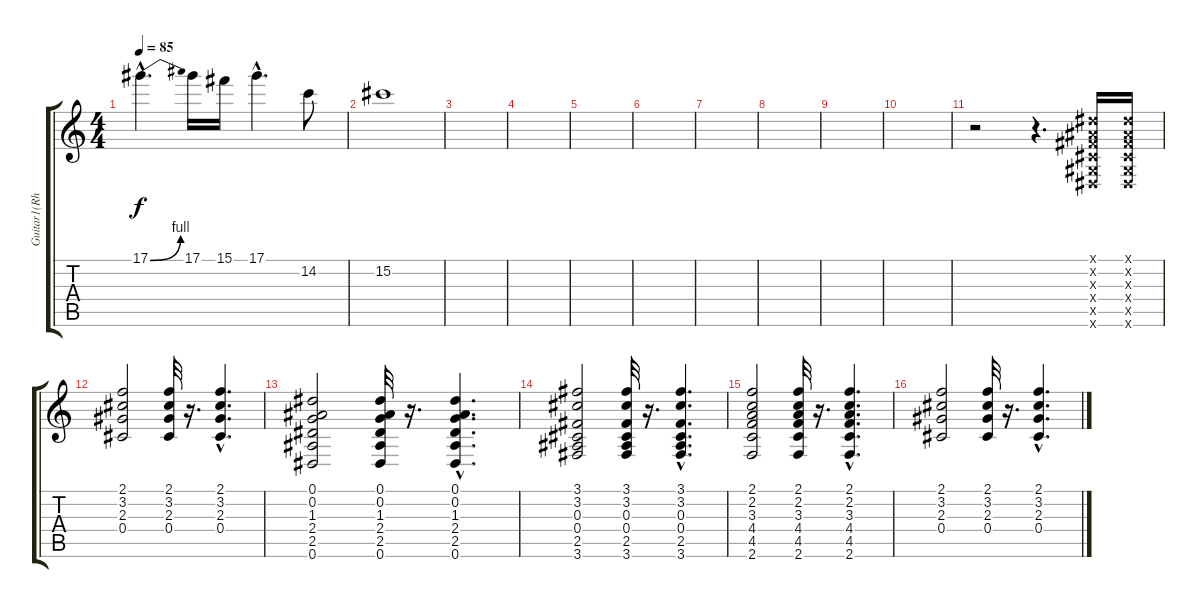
\track ("Guitar1(Rhythm)" "Guitar1(Rh") {instrument distortionguitar}
\staff {score tabs}
\tuning (Eb4 Bb3 Gb3 Db3 Ab2 Eb2) {hide}
\ts (4 4)
\tempo 85
\clef g2
\ks c
17.1{be (bend 0 0 60 4) hac}.4{d dy f} 17.1.16 15.1.16 17.1{hac}.4{d} 14.2.8 |
15.2.1 |
|
|
|
|
|
|
|
|
r.2 r.4{d} (0.1{x} 0.2{x} 0.3{x} 0.4{x} 0.5{x} 0.6{x}).16 (0.1{x} 0.2{x} 0.3{x} 0.4{x} 0.5{x} 0.6{x}).16 |
(2.1 3.2 2.3 0.4).2 (2.1 3.2 2.3 0.4).32 r.16{d} (2.1{hac} 3.2{hac} 2.3{hac} 0.4{hac}).4{d} |
(0.1 0.2 1.3 2.4 2.5 0.6).2 (0.1 0.2 1.3 2.4 2.5 0.6).32 r.16{d} (0.1{hac} 0.2{hac} 1.3{hac} 2.4{hac} 2.5{hac} 0.6{hac}).4{d} |
(3.1 3.2 0.3 0.4 2.5 3.6).2 (3.1 3.2 0.3 0.4 2.5 3.6).32 r.16{d} (3.1{hac} 3.2{hac} 0.3{hac} 0.4{hac} 2.5{hac} 3.6{hac}).4{d} |
(2.1 2.2 3.3 4.4 4.5 2.6).2 (2.1 2.2 3.3 4.4 4.5 2.6).32 r.16{d} (2.1{hac} 2.2{hac} 3.3{hac} 4.4{hac} 4.5{hac} 2.6{hac}).4{d} |
(2.1 3.2 2.3 0.4).2 (2.1 3.2 2.3 0.4).32 r.16{d} (2.1{hac} 3.2{hac} 2.3{hac} 0.4{hac}).4{d}
